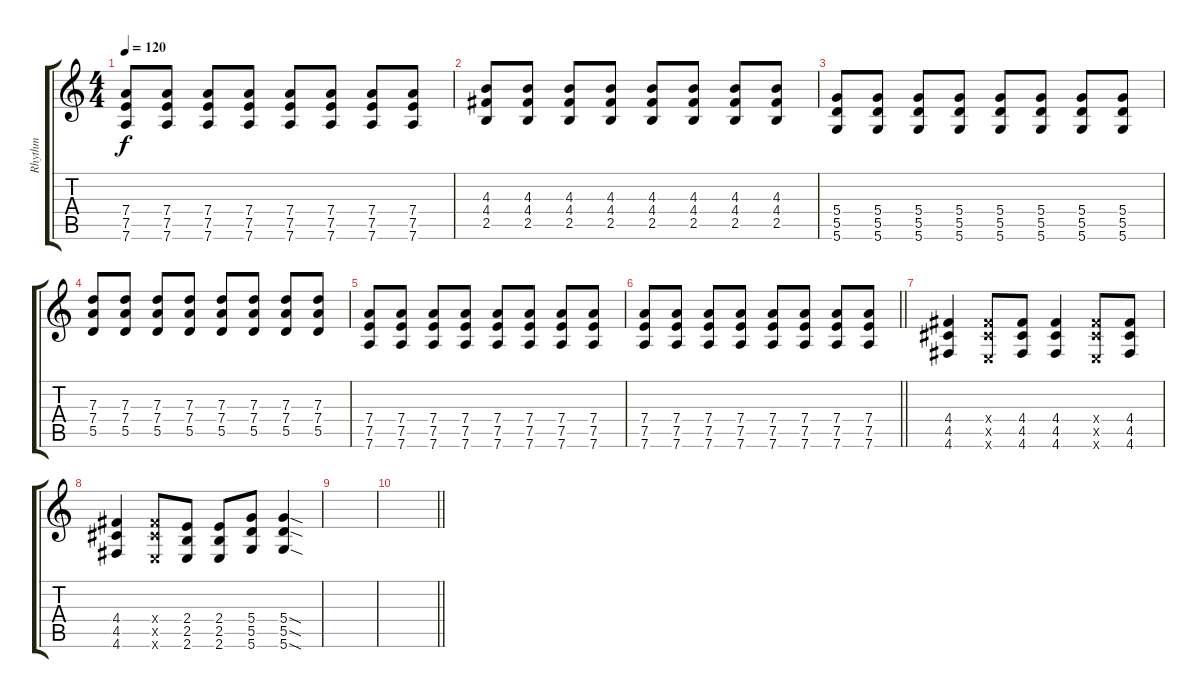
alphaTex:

\track ("Rhythm" "Rhythm") {instrument distortionguitar}
\staff {score tabs}
\tuning (E4 B3 G3 D3 A2 D2) {hide}
\ts (4 4)
\tempo 120
\clef g2
\ks c
(7.4 7.5 7.6).8{dy f} (7.4 7.5 7.6).8 (7.4 7.5 7.6).8 (7.4 7.5 7.6).8 (7.4 7.5 7.6).8 (7.4 7.5 7.6).8 (7.4 7.5 7.6).8 (7.4 7.5 7.6).8 |
(4.3 4.4 2.5).8 (4.3 4.4 2.5).8 (4.3 4.4 2.5).8 (4.3 4.4 2.5).8 (4.3 4.4 2.5).8 (4.3 4.4 2.5).8 (4.3 4.4 2.5).8 (4.3 4.4 2.5).8 |
(5.4 5.5 5.6).8 (5.4 5.5 5.6).8 (5.4 5.5 5.6).8 (5.4 5.5 5.6).8 (5.4 5.5 5.6).8 (5.4 5.5 5.6).8 (5.4 5.5 5.6).8 (5.4 5.5 5.6).8 |
(7.3 7.4 5.5).8 (7.3 7.4 5.5).8 (7.3 7.4 5.5).8 (7.3 7.4 5.5).8 (7.3 7.4 5.5).8 (7.3 7.4 5.5).8 (7.3 7.4 5.5).8 (7.3 7.4 5.5).8 |
(7.4 7.5 7.6).8 (7.4 7.5 7.6).8 (7.4 7.5 7.6).8 (7.4 7.5 7.6).8 (7.4 7.5 7.6).8 (7.4 7.5 7.6).8 (7.4 7.5 7.6).8 (7.4 7.5 7.6).8 |
\barLineRight lightlight
(7.4 7.5 7.6).8 (7.4 7.5 7.6).8 (7.4 7.5 7.6).8 (7.4 7.5 7.6).8 (7.4 7.5 7.6).8 (7.4 7.5 7.6).8 (7.4 7.5 7.6).8 (7.4 7.5 7.6).8 |
\section ("" "")
(4.4 4.5 4.6).4 (4.4{x} 4.5{x} 2.6{x}).8 (4.4 4.5 4.6).8 (4.4 4.5 4.6).4 (4.4{x} 4.5{x} 2.6{x}).8 (4.4 4.5 4.6).8 |
(4.4 4.5 4.6).4 (4.4{x} 4.5{x} 2.6{x}).8 (2.4 2.5 2.6).8 (2.4 2.5 2.6).8 (5.4 5.5 5.6).8 (5.4{sod} 5.5{sod} 5.6{sod}).4 |
|
\barLineRight lightlight
